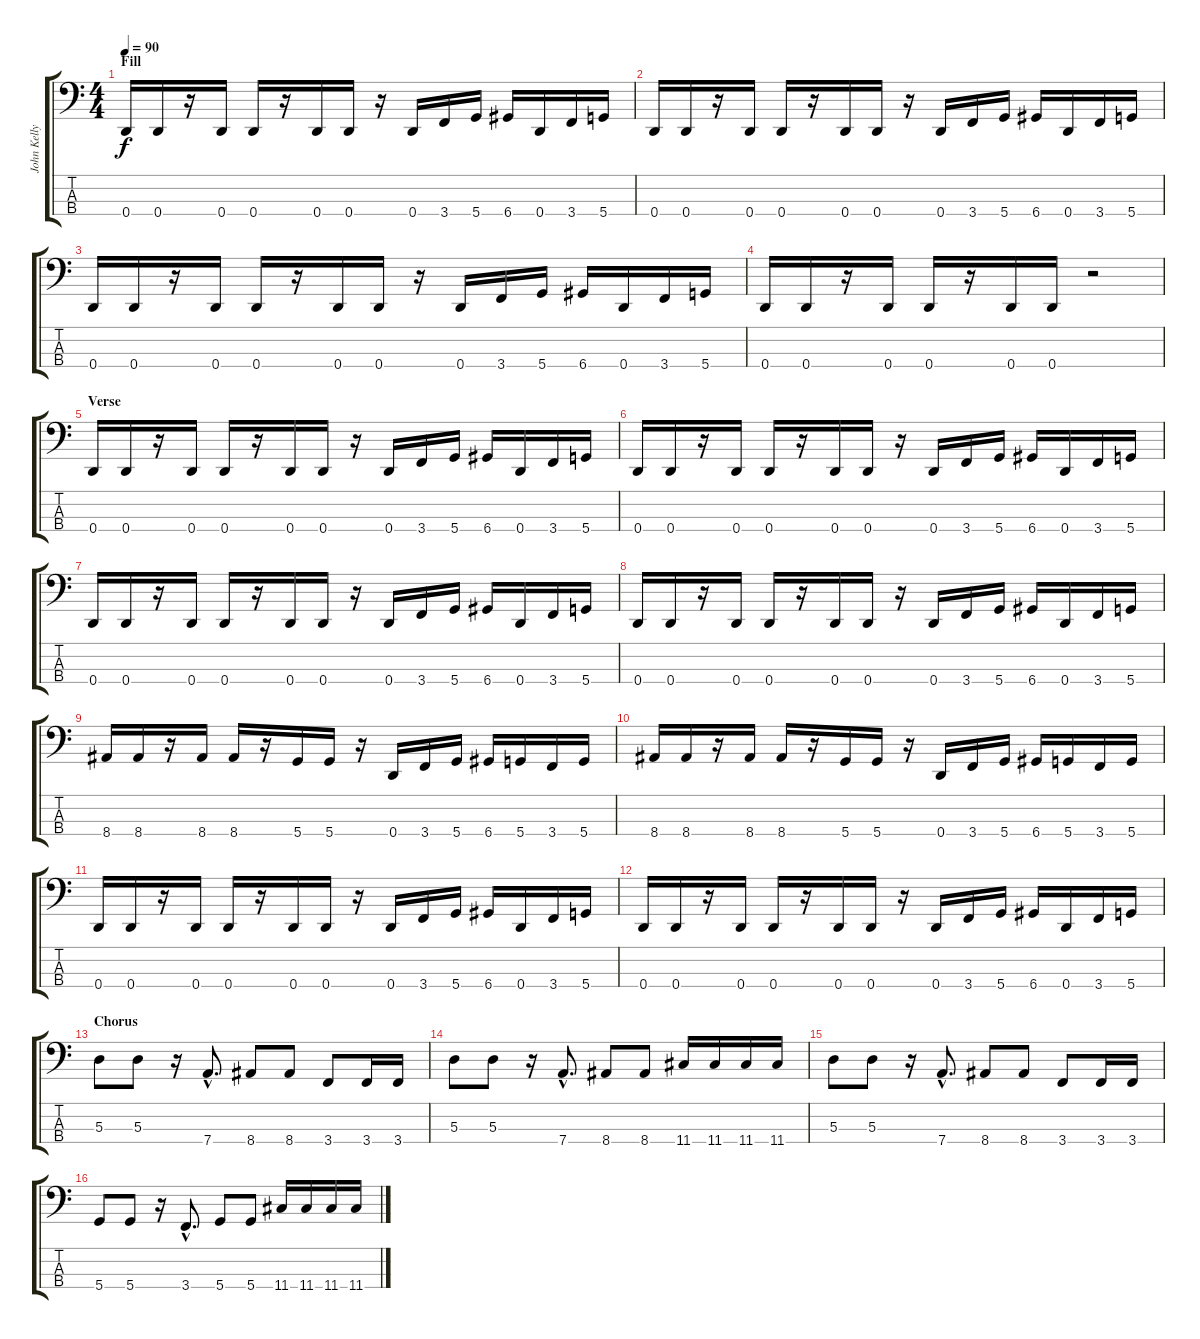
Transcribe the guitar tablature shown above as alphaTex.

\track ("John Kelly" "John Kelly") {instrument electricbasspick}
\staff {score tabs}
\tuning (G2 D2 A1 D1) {hide}
\ts (4 4)
\section ("" "Fill")
\tempo 90
\clef f4
\ks c
0.4.16{dy f} 0.4.16 r.16 0.4.16 0.4.16 r.16 0.4.16 0.4.16 r.16 0.4.16 3.4.16 5.4.16 6.4.16 0.4.16 3.4.16 5.4.16 |
0.4.16 0.4.16 r.16 0.4.16 0.4.16 r.16 0.4.16 0.4.16 r.16 0.4.16 3.4.16 5.4.16 6.4.16 0.4.16 3.4.16 5.4.16 |
0.4.16 0.4.16 r.16 0.4.16 0.4.16 r.16 0.4.16 0.4.16 r.16 0.4.16 3.4.16 5.4.16 6.4.16 0.4.16 3.4.16 5.4.16 |
0.4.16 0.4.16 r.16 0.4.16 0.4.16 r.16 0.4.16 0.4.16 r.2 |
\section ("" "Verse")
0.4.16 0.4.16 r.16 0.4.16 0.4.16 r.16 0.4.16 0.4.16 r.16 0.4.16 3.4.16 5.4.16 6.4.16 0.4.16 3.4.16 5.4.16 |
0.4.16 0.4.16 r.16 0.4.16 0.4.16 r.16 0.4.16 0.4.16 r.16 0.4.16 3.4.16 5.4.16 6.4.16 0.4.16 3.4.16 5.4.16 |
0.4.16 0.4.16 r.16 0.4.16 0.4.16 r.16 0.4.16 0.4.16 r.16 0.4.16 3.4.16 5.4.16 6.4.16 0.4.16 3.4.16 5.4.16 |
0.4.16 0.4.16 r.16 0.4.16 0.4.16 r.16 0.4.16 0.4.16 r.16 0.4.16 3.4.16 5.4.16 6.4.16 0.4.16 3.4.16 5.4.16 |
8.4.16 8.4.16 r.16 8.4.16 8.4.16 r.16 5.4.16 5.4.16 r.16 0.4.16 3.4.16 5.4.16 6.4.16 5.4.16 3.4.16 5.4.16 |
8.4.16 8.4.16 r.16 8.4.16 8.4.16 r.16 5.4.16 5.4.16 r.16 0.4.16 3.4.16 5.4.16 6.4.16 5.4.16 3.4.16 5.4.16 |
0.4.16 0.4.16 r.16 0.4.16 0.4.16 r.16 0.4.16 0.4.16 r.16 0.4.16 3.4.16 5.4.16 6.4.16 0.4.16 3.4.16 5.4.16 |
0.4.16 0.4.16 r.16 0.4.16 0.4.16 r.16 0.4.16 0.4.16 r.16 0.4.16 3.4.16 5.4.16 6.4.16 0.4.16 3.4.16 5.4.16 |
\section ("" "Chorus")
5.3.8 5.3.8 r.16 7.4{hac}.8{d} 8.4.8 8.4.8 3.4.8 3.4.16 3.4.16 |
5.3.8 5.3.8 r.16 7.4{hac}.8{d} 8.4.8 8.4.8 11.4.16 11.4.16 11.4.16 11.4.16 |
5.3.8 5.3.8 r.16 7.4{hac}.8{d} 8.4.8 8.4.8 3.4.8 3.4.16 3.4.16 |
5.4.8 5.4.8 r.16 3.4{hac}.8{d} 5.4.8 5.4.8 11.4.16 11.4.16 11.4.16 11.4.16
